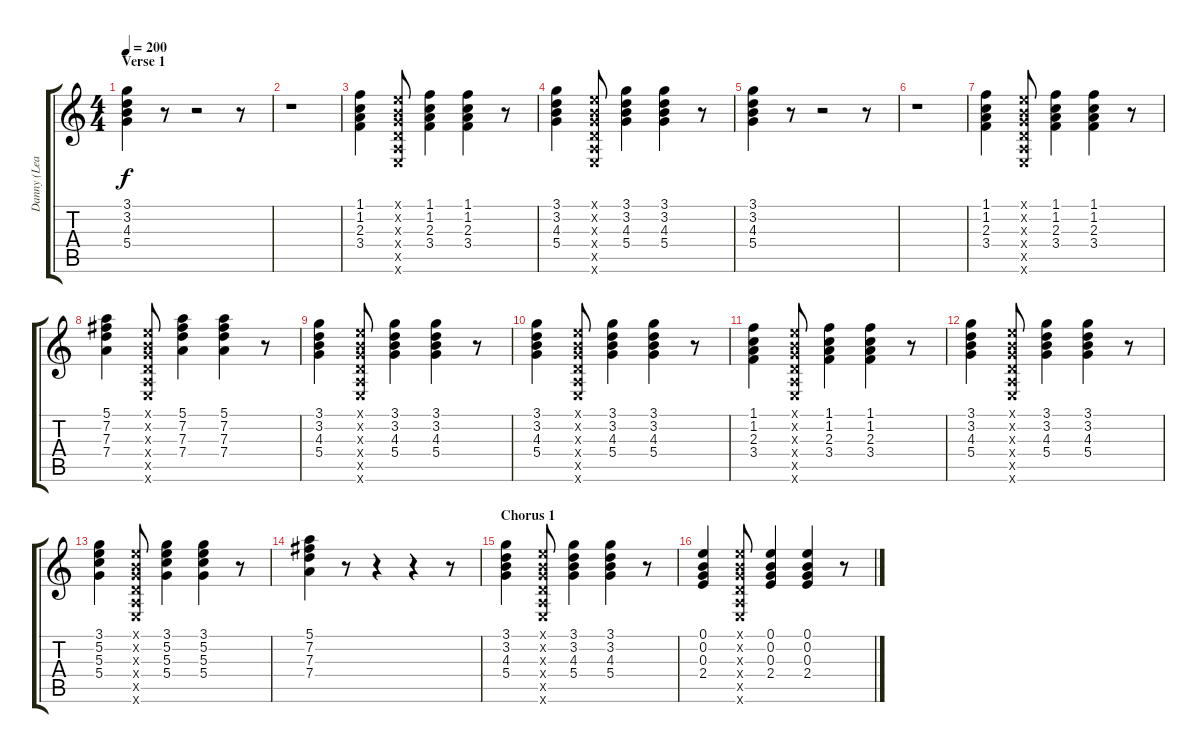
\track ("Danny (Lead Guitar)" "Danny (Lea") {instrument electricguitarclean}
\staff {score tabs}
\tuning (E4 B3 G3 D3 A2 E2) {hide}
\ts (4 4)
\section ("" "Verse 1")
\tempo 200
\clef g2
\ks c
(3.1 3.2 4.3 5.4).4{dy f} r.8 r.2 r.8 |
r.1 |
(1.1 1.2 2.3 3.4).4 (0.1{x} 0.2{x} 0.3{x} 0.4{x} 0.5{x} 0.6{x}).8 (1.1 1.2 2.3 3.4).4 (1.1 1.2 2.3 3.4).4 r.8 |
(3.1 3.2 4.3 5.4).4 (0.1{x} 0.2{x} 0.3{x} 0.4{x} 0.5{x} 0.6{x}).8 (3.1 3.2 4.3 5.4).4 (3.1 3.2 4.3 5.4).4 r.8 |
(3.1 3.2 4.3 5.4).4 r.8 r.2 r.8 |
r.1 |
(1.1 1.2 2.3 3.4).4 (0.1{x} 0.2{x} 0.3{x} 0.4{x} 0.5{x} 0.6{x}).8 (1.1 1.2 2.3 3.4).4 (1.1 1.2 2.3 3.4).4 r.8 |
(5.1 7.2 7.3 7.4).4 (0.1{x} 0.2{x} 0.3{x} 0.4{x} 0.5{x} 0.6{x}).8 (5.1 7.2 7.3 7.4).4 (5.1 7.2 7.3 7.4).4 r.8 |
(3.1 3.2 4.3 5.4).4 (0.1{x} 0.2{x} 0.3{x} 0.4{x} 0.5{x} 0.6{x}).8 (3.1 3.2 4.3 5.4).4 (3.1 3.2 4.3 5.4).4 r.8 |
(3.1 3.2 4.3 5.4).4 (0.1{x} 0.2{x} 0.3{x} 0.4{x} 0.5{x} 0.6{x}).8 (3.1 3.2 4.3 5.4).4 (3.1 3.2 4.3 5.4).4 r.8 |
(1.1 1.2 2.3 3.4).4 (0.1{x} 0.2{x} 0.3{x} 0.4{x} 0.5{x} 0.6{x}).8 (1.1 1.2 2.3 3.4).4 (1.1 1.2 2.3 3.4).4 r.8 |
(3.1 3.2 4.3 5.4).4 (0.1{x} 0.2{x} 0.3{x} 0.4{x} 0.5{x} 0.6{x}).8 (3.1 3.2 4.3 5.4).4 (3.1 3.2 4.3 5.4).4 r.8 |
(3.1 5.2 5.3 5.4).4 (0.1{x} 0.2{x} 0.3{x} 0.4{x} 0.5{x} 0.6{x}).8 (3.1 5.2 5.3 5.4).4 (3.1 5.2 5.3 5.4).4 r.8 |
(5.1 7.2 7.3 7.4).4 r.8 r.4 r.4 r.8 |
\section ("" "Chorus 1")
(3.1 3.2 4.3 5.4).4 (0.1{x} 0.2{x} 0.3{x} 0.4{x} 0.5{x} 0.6{x}).8 (3.1 3.2 4.3 5.4).4 (3.1 3.2 4.3 5.4).4 r.8 |
(0.1 0.2 0.3 2.4).4 (0.1{x} 0.2{x} 0.3{x} 0.4{x} 0.5{x} 0.6{x}).8 (0.1 0.2 0.3 2.4).4 (0.1 0.2 0.3 2.4).4 r.8
